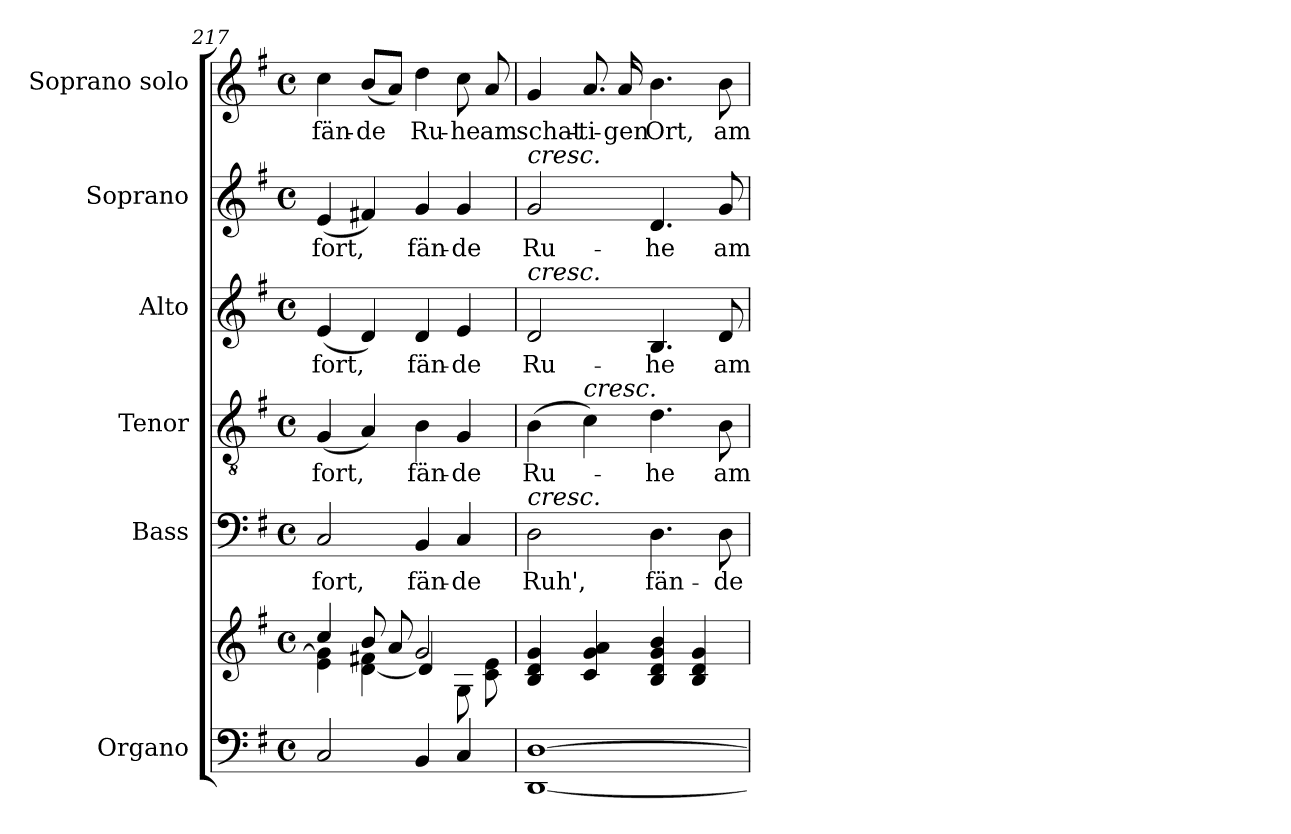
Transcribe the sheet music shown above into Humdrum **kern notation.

**kern	**kern	**kern	**text	**kern	**text	**kern	**text	**kern	**text	**kern	**text
*part6	*part6	*part5	*part5	*part4	*part4	*part3	*part3	*part2	*part2	*part1	*part1
*staff7	*staff6	*staff5	*staff5	*staff4	*staff4	*staff3	*staff3	*staff2	*staff2	*staff1	*staff1
*I"Organo	*	*I"Bass	*	*I"Tenor	*	*I"Alto	*	*I"Soprano	*	*I"Soprano solo	*
*I'Org.	*	*I'B.	*	*I'T.	*	*I'A.	*	*I'S.	*	*I'S.s	*
*clefF4	*clefG2	*clefF4	*	*clefGv2	*	*clefG2	*	*clefG2	*	*clefG2	*
*k[f#]	*k[f#]	*k[f#]	*	*k[f#]	*	*k[f#]	*	*k[f#]	*	*k[f#]	*
*M4/4	*M4/4	*M4/4	*	*M4/4	*	*M4/4	*	*M4/4	*	*M4/4	*
*met(c)	*met(c)	*met(c)	*	*met(c)	*	*met(c)	*	*met(c)	*	*met(c)	*
=217	=217	=217	=217	=217	=217	=217	=217	=217	=217	=217	=217
*	*^	*	*	*	*	*	*	*	*	*	*
!	!	!	!	!LO:LY:b	!	!LO:LY:b	!	!LO:LY:b	!	!LO:LY:b	!	!LO:LY:b
2C/	4cc/	4e\ 4g\]	2C/	fort,	(<4G/	fort,	(<4e/	fort,	(<4e/	fort,	4cc\	fän-
!	!	!	!	!	!	!	!	!	!	!	!	!LO:LY:b
.	8b/	[4d\ 4f#X\	.	.	4A/)	.	4d/)	.	4f#X/)	.	(<8b/L	-de
.	8a/	.	.	.	.	.	.	.	.	.	8a/J)	.
!	!	!	!	!LO:LY:b	!	!LO:LY:b	!	!LO:LY:b	!	!LO:LY:b	!	!LO:LY:b
4BB/	2g/	4d/]	4BB/	fän-	4B\	fän-	4d/	fän-	4g/	fän-	4dd\	Ru-
!	!	!	!	!LO:LY:b	!	!LO:LY:b	!	!LO:LY:b	!	!LO:LY:b	!	!LO:LY:b
4C/	.	8G\	4C/	-de	4G/	-de	4e/	-de	4g/	-de	8cc\	-he
!	!	!	!	!	!	!	!	!	!	!	!	!LO:LY:b
.	.	8c\ 8e\	.	.	.	.	.	.	.	.	8a/	am
=218	=218	=218	=218	=218	=218	=218	=218	=218	=218	=218	=218	=218
!	!	!	!	!	!	!	!	!	!LO:TX:a:i:t=cresc.	!	!	!
!	!	!	!	!	!	!	!LO:TX:a:i:t=cresc.	!	!	!	!	!
!	!	!	!LO:TX:a:i:t=cresc.	!	!	!	!	!	!	!	!	!
!	!	!	!	!LO:LY:b	!	!LO:LY:b	!	!LO:LY:b	!	!LO:LY:b	!	!LO:LY:b
*	*v	*v	*	*	*	*	*	*	*	*	*	*
[1DD [1D	4B/ 4d/ 4g/	2D\	Ruh',	(>4B\	Ru-	2d/	Ru-	2g/	Ru-	4g/	schat-
!	!	!	!	!LO:TX:a:i:t=cresc.	!	!	!	!	!	!	!
!	!	!	!	!	!	!	!	!	!	!	!LO:LY:b
.	4c/ 4g/ 4a/	.	.	4c\)	.	.	.	.	.	8.a/	-ti-
!	!	!	!	!	!	!	!	!	!	!	!LO:LY:b
.	.	.	.	.	.	.	.	.	.	16a/	-gen
!	!	!	!LO:LY:b	!	!LO:LY:b	!	!LO:LY:b	!	!LO:LY:b	!	!LO:LY:b
.	4B/ 4d/ 4g/ 4b/	4.D\	fän-	4.d\	-he	4.B/	-he	4.d/	-he	4.b\	Ort,
.	4B/ 4d/ 4g/	.	.	.	.	.	.	.	.	.	.
!	!	!	!LO:LY:b	!	!LO:LY:b	!	!LO:LY:b	!	!LO:LY:b	!	!LO:LY:b
.	.	8D\	-de	8B\	am	8d/	am	8g/	am	8b\	am
=	=	=	=	=	=	=	=	=	=	=	=
*-	*-	*-	*-	*-	*-	*-	*-	*-	*-	*-	*-
